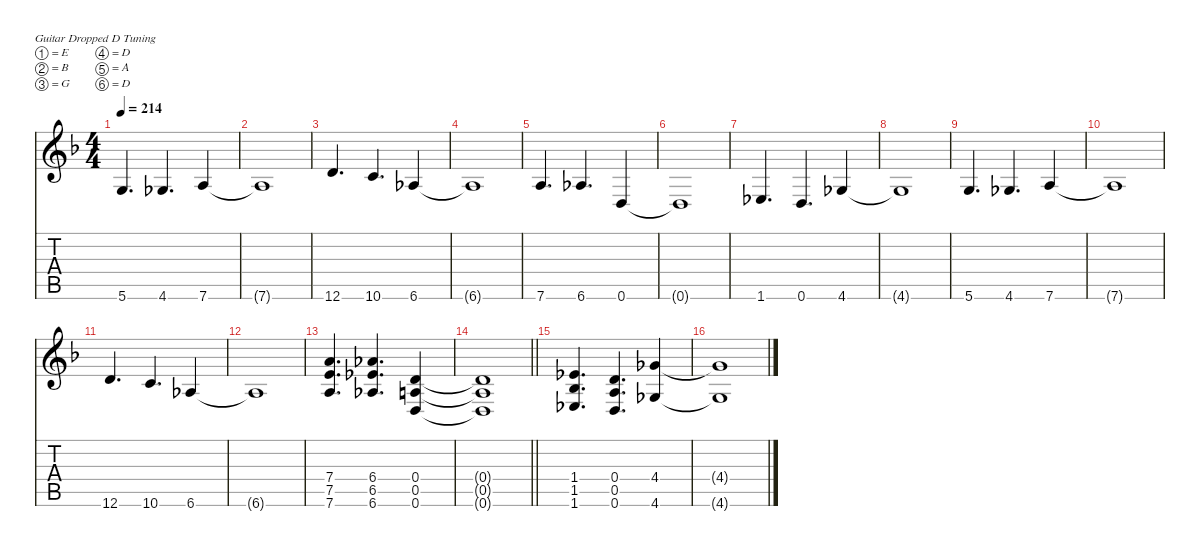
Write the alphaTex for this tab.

\hideDynamics
\bracketExtendMode nobrackets
\singleTrackTrackNamePolicy hidden
\multiTrackTrackNamePolicy hidden
\firstSystemTrackNameMode fullname
\firstSystemTrackNameOrientation horizontal
\otherSystemsTrackNameOrientation horizontal
\track ("Guitar-spare" "E-Gt") {instrument distortionguitar}
\staff {score tabs}
\tuning (E4 B3 G3 D3 A2 D2)
\ts (4 4)
\tempo 214
\clef g2
\ks dminor
5.6{acc forcenatural}.4{d dy f beam Up} 4.6{acc b}.4{d beam Up} 7.6{acc forcenatural}.4{beam Up} |
7.6{t acc forcenatural}.1{beam Up} |
12.6{acc forcenatural}.4{d beam Up} 10.6{acc forcenatural}.4{d beam Up} 6.6{acc b}.4{beam Up} |
6.6{t acc b}.1{beam Up} |
7.6{acc forcenatural}.4{d beam Up} 6.6{acc b}.4{d beam Up} 0.6{acc forcenatural}.4{beam Up} |
0.6{t acc forcenatural}.1{beam Up} |
1.6{acc b}.4{d beam Up} 0.6{acc forcenatural}.4{d beam Up} 4.6{acc b}.4{beam Up} |
4.6{t acc b}.1{beam Up} |
5.6{acc forcenatural}.4{d beam Up} 4.6{acc b}.4{d beam Up} 7.6{acc forcenatural}.4{beam Up} |
7.6{t acc forcenatural}.1{beam Up} |
12.6{acc forcenatural}.4{d beam Up} 10.6{acc forcenatural}.4{d beam Up} 6.6{acc b}.4{beam Up} |
6.6{t acc b}.1{beam Up} |
(7.4{acc forcenatural} 7.5{acc forcenatural} 7.6{acc forcenatural}).4{d beam Up} (6.4{acc b} 6.5{acc b} 6.6{acc b}).4{d beam Up} (0.4{acc forcenatural} 0.5{acc forcenatural} 0.6{acc forcenatural}).4{beam Up} |
\barLineRight lightlight
(0.4{t acc forcenatural} 0.5{t acc forcenatural} 0.6{t acc forcenatural}).1{beam Up} |
(1.4{acc b} 1.5{acc b} 1.6{acc b}).4{d beam Up} (0.4{acc forcenatural} 0.5{acc forcenatural} 0.6{acc forcenatural}).4{d beam Up} (4.4{acc b} 4.6{acc b}).4{beam Up} |
(4.4{t acc b} 4.6{t acc b}).1{beam Up}
